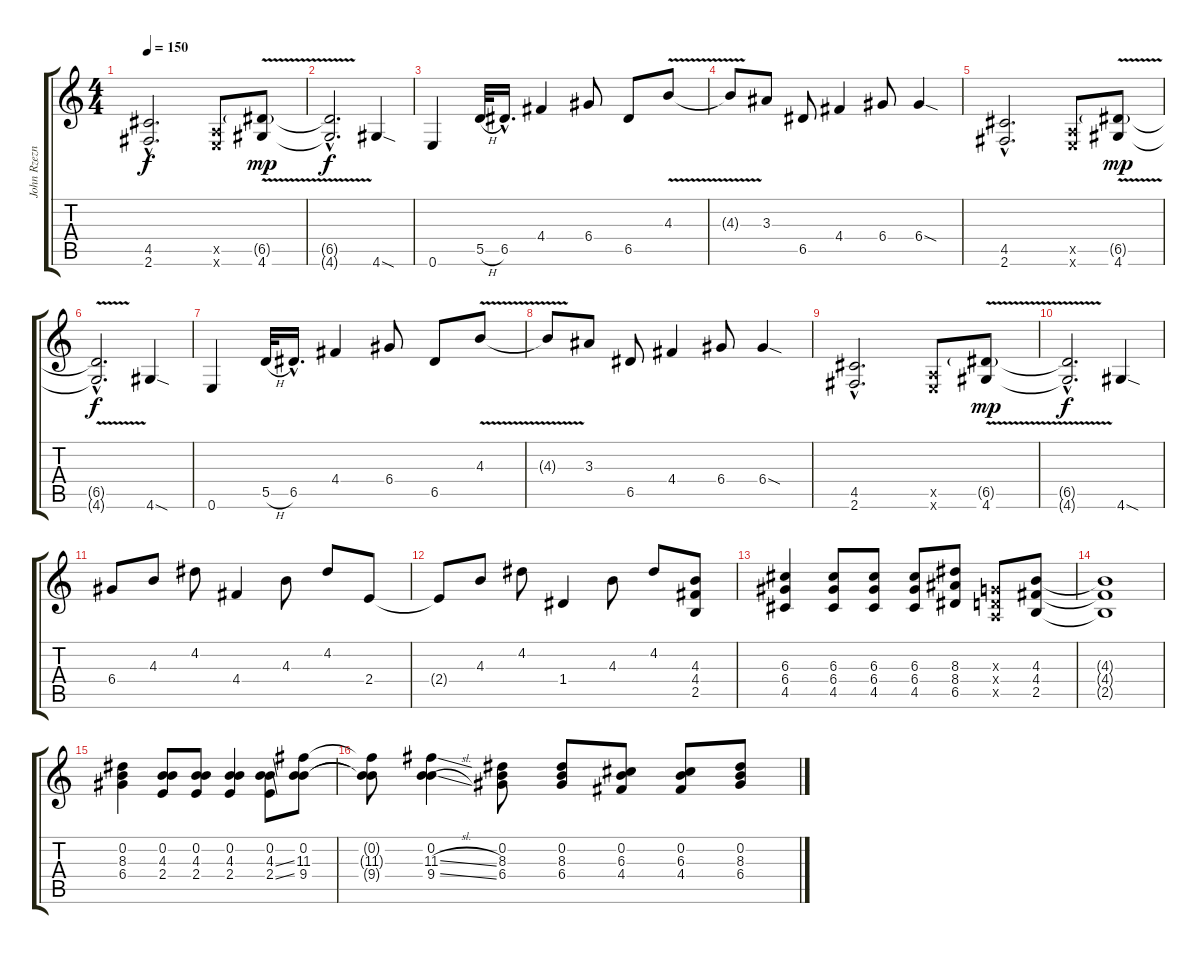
\track ("John Rzeznik - Guitar 1" "John Rzezn") {instrument overdrivenguitar}
\staff {score tabs}
\tuning (E4 B3 G3 D3 A2 E2) {hide}
\ts (4 4)
\tempo 150
\clef g2
\ks c
(4.5{hac} 2.6{hac}).2{d dy f} (0.5{x} 0.6{x}).8 (6.5{v g} 4.6{v}).8{dy mp} |
(6.5{hac t} 4.6{hac t}).2{d dy f} 4.6{sod}.4 |
0.6.4 5.5{h}.32 6.5{hac}.16{d} 4.4.4 6.4.8 6.5.8 4.3{v}.8 |
4.3{t}.8 3.3.8 6.5.8 4.4.4 6.4.8 6.4{sod}.4 |
(4.5{hac} 2.6{hac}).2{d} (0.5{x} 0.6{x}).8 (6.5{v g} 4.6{v}).8{dy mp} |
(6.5{hac t} 4.6{hac t}).2{d dy f} 4.6{sod}.4 |
0.6.4 5.5{h}.32 6.5{hac}.16{d} 4.4.4 6.4.8 6.5.8 4.3{v}.8 |
4.3{t}.8 3.3.8 6.5.8 4.4.4 6.4.8 6.4{sod}.4 |
(4.5{hac} 2.6{hac}).2{d} (0.5{x} 0.6{x}).8 (6.5{g} 4.6{v}).8{dy mp} |
(6.5{hac t} 4.6{hac t}).2{d dy f} 4.6{sod}.4 |
6.4.8 4.3.8 4.2.8 4.4.4 4.3.8 4.2.8 2.4.8 |
2.4{t}.8 4.3.8 4.2.8 1.4.4 4.3.8 4.2.8 (4.3 4.4 2.5).8 |
(6.3 6.4 4.5).4 (6.3 6.4 4.5).8 (6.3 6.4 4.5).8 (6.3 6.4 4.5).8 (8.3 8.4 6.5).8 (0.3{x} 0.4{x} 0.5{x}).8 (4.3 4.4 2.5).8 |
(4.3{t} 4.4{t} 2.5{t}).1 |
(0.2 8.3 6.4).4 (0.2 4.3 2.4).8 (0.2 4.3 2.4).8 (0.2 4.3 2.4).4 (0.2 4.3{ss} 2.4{ss}).8 (0.2 11.3 9.4).8 |
(0.2{t} 11.3{t} 9.4{t}).8 (0.2 11.3{sl} 9.4{sl}).4 (0.2 8.3 6.4).8 (0.2 8.3 6.4).8 (0.2 6.3 4.4).8 (0.2 6.3 4.4).8 (0.2 8.3 6.4).8
